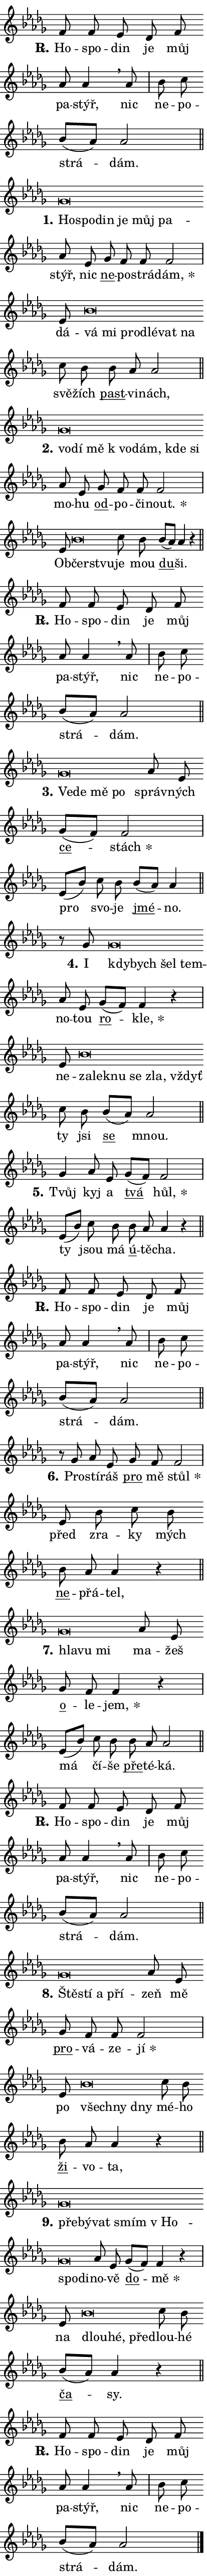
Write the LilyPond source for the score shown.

\version "2.24.0"
\header { tagline = "" }
\paper {
  indent = 0\cm
  top-margin = 0\cm
  right-margin = 0.13\cm % to fit lyric hyphens
  bottom-margin = 0\cm
  left-margin = 0\cm
  paper-width = 7\cm
  page-breaking = #ly:one-page-breaking
  system-system-spacing.basic-distance = #11
  score-system-spacing.basic-distance = #11
  ragged-last = ##f
}


%% Author: Thomas Morley
%% https://lists.gnu.org/archive/html/lilypond-user/2020-05/msg00002.html
#(define (line-position grob)
"Returns position of @var[grob} in current system:
   @code{'start}, if at first time-step
   @code{'end}, if at last time-step
   @code{'middle} otherwise
"
  (let* ((col (ly:item-get-column grob))
         (ln (ly:grob-object col 'left-neighbor))
         (rn (ly:grob-object col 'right-neighbor))
         (col-to-check-left (if (ly:grob? ln) ln col))
         (col-to-check-right (if (ly:grob? rn) rn col))
         (break-dir-left
           (and
             (ly:grob-property col-to-check-left 'non-musical #f)
             (ly:item-break-dir col-to-check-left)))
         (break-dir-right
           (and
             (ly:grob-property col-to-check-right 'non-musical #f)
             (ly:item-break-dir col-to-check-right))))
        (cond ((eqv? 1 break-dir-left) 'start)
              ((eqv? -1 break-dir-right) 'end)
              (else 'middle))))

#(define (tranparent-at-line-position vctor)
  (lambda (grob)
  "Relying on @code{line-position} select the relevant enry from @var{vctor}.
Used to determine transparency,"
    (case (line-position grob)
      ((end) (not (vector-ref vctor 0)))
      ((middle) (not (vector-ref vctor 1)))
      ((start) (not (vector-ref vctor 2))))))

noteHeadBreakVisibility =
#(define-music-function (break-visibility)(vector?)
"Makes @code{NoteHead}s transparent relying on @var{break-visibility}"
#{
  \override NoteHead.transparent =
    #(tranparent-at-line-position break-visibility)
#})

#(define delete-ledgers-for-transparent-note-heads
  (lambda (grob)
    "Reads whether a @code{NoteHead} is transparent.
If so this @code{NoteHead} is removed from @code{'note-heads} from
@var{grob}, which is supposed to be @code{LedgerLineSpanner}.
As a result ledgers are not printed for this @code{NoteHead}"
    (let* ((nhds-array (ly:grob-object grob 'note-heads))
           (nhds-list
             (if (ly:grob-array? nhds-array)
                 (ly:grob-array->list nhds-array)
                 '()))
           ;; Relies on the transparent-property being done before
           ;; Staff.LedgerLineSpanner.after-line-breaking is executed.
           ;; This is fragile ...
           (to-keep
             (remove
               (lambda (nhd)
                 (ly:grob-property nhd 'transparent #f))
               nhds-list)))
      ;; TODO find a better method to iterate over grob-arrays, similiar
      ;; to filter/remove etc for lists
      ;; For now rebuilt from scratch
      (set! (ly:grob-object grob 'note-heads)  '())
      (for-each
        (lambda (nhd)
          (ly:pointer-group-interface::add-grob grob 'note-heads nhd))
        to-keep))))

squashNotes = {
  \override NoteHead.X-extent = #'(-0.2 . 0.2)
  \override NoteHead.Y-extent = #'(-0.75 . 0)
  \override NoteHead.stencil =
    #(lambda (grob)
       (let ((pos (ly:grob-property grob 'staff-position)))
         (begin
           (if (< pos -7) (display "ERROR: Lower brevis then expected\n") (display "OK: Expected brevis position\n"))
           (if (<= pos -6) ly:text-interface::print ly:note-head::print))))
}
unSquashNotes = {
  \revert NoteHead.X-extent
  \revert NoteHead.Y-extent
  \revert NoteHead.stencil
}

hideNotes = \noteHeadBreakVisibility #begin-of-line-visible
unHideNotes = \noteHeadBreakVisibility #all-visible

% work-around for resetting accidentals
% https://lilypond.org/doc/v2.23/Documentation/notation/displaying-rhythms#unmetered-music
cadenzaMeasure = {
  \cadenzaOff
  \partial 1024 s1024
  \cadenzaOn
}

#(define-markup-command (accent layout props text) (markup?)
  "Underline accented syllable"
  (interpret-markup layout props
    #{\markup \override #'(offset . 4.3) \underline { #text }#}))

responsum = \markup \concat {
  "R" \hspace #-1.05 \path #0.1 #'((moveto 0 0.07) (lineto 0.9 0.8)) \hspace #0.05 "."
}

spaceSize = #0.6828661417322834 % exact space size for TeX Gyre Schola

\layout {
  \context {
    \Staff
    \remove "Time_signature_engraver"
    \override LedgerLineSpanner.after-line-breaking = #delete-ledgers-for-transparent-note-heads
  }
  \context {
    \Lyrics {
      \override LyricSpace.minimum-distance = \spaceSize
      \override LyricText.font-name = #"TeX Gyre Schola"
      \override LyricText.font-size = 1
      \override StanzaNumber.font-name = #"TeX Gyre Schola Bold"
      \override StanzaNumber.font-size = 1
    }
  }
  \context {
    \Score 
    \override NoteHead.text =
      #(lambda (grob) 
        (let ((pos (ly:grob-property grob 'staff-position)))
          #{\markup {
            \combine
              \halign #-0.55 \raise #(if (= pos -6) 0 0.5) \override #'(thickness . 2) \draw-line #'(3.2 . 0)
              \musicglyph "noteheads.sM1"
          }#}))
  }
}

% magnetic-lyrics.ily
%
%   written by
%     Jean Abou Samra <jean@abou-samra.fr>
%     Werner Lemberg <wl@gnu.org>
%
%   adapted by
%     Jiri Hon <jiri.hon@gmail.com>
%
% Version 2022-Apr-15

% https://www.mail-archive.com/lilypond-user@gnu.org/msg149350.html

#(define (Left_hyphen_pointer_engraver context)
   "Collect syllable-hyphen-syllable occurrences in lyrics and store
them in properties.  This engraver only looks to the left.  For
example, if the lyrics input is @code{foo -- bar}, it does the
following.

@itemize @bullet
@item
Set the @code{text} property of the @code{LyricHyphen} grob between
@q{foo} and @q{bar} to @code{foo}.

@item
Set the @code{left-hyphen} property of the @code{LyricText} grob with
text @q{foo} to the @code{LyricHyphen} grob between @q{foo} and
@q{bar}.
@end itemize

Use this auxiliary engraver in combination with the
@code{lyric-@/text::@/apply-@/magnetic-@/offset!} hook."
   (let ((hyphen #f)
         (text #f))
     (make-engraver
      (acknowledgers
       ((lyric-syllable-interface engraver grob source-engraver)
        (set! text grob)))
      (end-acknowledgers
       ((lyric-hyphen-interface engraver grob source-engraver)
        ;(when (not (grob::has-interface grob 'lyric-space-interface))
          (set! hyphen grob)));)
      ((stop-translation-timestep engraver)
       (when (and text hyphen)
         (ly:grob-set-object! text 'left-hyphen hyphen))
       (set! text #f)
       (set! hyphen #f)))))

#(define (lyric-text::apply-magnetic-offset! grob)
   "If the space between two syllables is less than the value in
property @code{LyricText@/.details@/.squash-threshold}, move the right
syllable to the left so that it gets concatenated with the left
syllable.

Use this function as a hook for
@code{LyricText@/.after-@/line-@/breaking} if the
@code{Left_@/hyphen_@/pointer_@/engraver} is active."
   (let ((hyphen (ly:grob-object grob 'left-hyphen #f)))
     (when hyphen
       (let ((left-text (ly:spanner-bound hyphen LEFT)))
         (when (grob::has-interface left-text 'lyric-syllable-interface)
           (let* ((common (ly:grob-common-refpoint grob left-text X))
                  (this-x-ext (ly:grob-extent grob common X))
                  (left-x-ext
                   (begin
                     ;; Trigger magnetism for left-text.
                     (ly:grob-property left-text 'after-line-breaking)
                     (ly:grob-extent left-text common X)))
                  ;; `delta` is the gap width between two syllables.
                  (delta (- (interval-start this-x-ext)
                            (interval-end left-x-ext)))
                  (details (ly:grob-property grob 'details))
                  (threshold (assoc-get 'squash-threshold details 0.2)))
             (when (< delta threshold)
               (let* (;; We have to manipulate the input text so that
                      ;; ligatures crossing syllable boundaries are not
                      ;; disabled.  For languages based on the Latin
                      ;; script this is essentially a beautification.
                      ;; However, for non-Western scripts it can be a
                      ;; necessity.
                      (lt (ly:grob-property left-text 'text))
                      (rt (ly:grob-property grob 'text))
                      (is-space (grob::has-interface hyphen 'lyric-space-interface))
                      (space (if is-space " " ""))
                      (extra-delta (if is-space spaceSize 0))
                      ;; Append new syllable.
                      (ltrt-space (if (and (string? lt) (string? rt))
                                (string-append lt space rt)
                                (make-concat-markup (list lt space rt))))
                      ;; Right-align `ltrt` to the right side.
                      (ltrt-space-markup (grob-interpret-markup
                               grob
                               (make-translate-markup
                                (cons (interval-length this-x-ext) 0)
                                (make-right-align-markup ltrt-space)))))
                 (begin
                   ;; Don't print `left-text`.
                   (ly:grob-set-property! left-text 'stencil #f)
                   ;; Set text and stencil (which holds all collected
                   ;; syllables so far) and shift it to the left.
                   (ly:grob-set-property! grob 'text ltrt-space)
                   (ly:grob-set-property! grob 'stencil ltrt-space-markup)
                   (ly:grob-translate-axis! grob (- (- delta extra-delta)) X))))))))))


#(define (lyric-hyphen::displace-bounds-first grob)
   ;; Make very sure this callback isn't triggered too early.
   (let ((left (ly:spanner-bound grob LEFT))
         (right (ly:spanner-bound grob RIGHT)))
     (ly:grob-property left 'after-line-breaking)
     (ly:grob-property right 'after-line-breaking)
     (ly:lyric-hyphen::print grob)))

squashThreshold = #0.4

\layout {
  \context {
    \Lyrics
    \consists #Left_hyphen_pointer_engraver
    \override LyricText.after-line-breaking =
      #lyric-text::apply-magnetic-offset!
    \override LyricHyphen.stencil = #lyric-hyphen::displace-bounds-first
    \override LyricText.details.squash-threshold = \squashThreshold
    \override LyricHyphen.minimum-distance = 0
    \override LyricHyphen.minimum-length = \squashThreshold
  }
}

squashText = \override LyricText.details.squash-threshold = 9999
unSquashText = \override LyricText.details.squash-threshold = \squashThreshold

leftText = \override LyricText.self-alignment-X = #LEFT
unLeftText = \revert LyricText.self-alignment-X

starOffset = #(lambda (grob) 
                (let ((x_offset (ly:self-alignment-interface::aligned-on-x-parent grob)))
                  (if (= x_offset 0) 0 (+ x_offset 1.2))))

star = #(define-music-function (syllable)(string?)
"Append star separator at the end of a syllable"
#{
  \once \override LyricText.X-offset = #starOffset
  \lyricmode { \markup {
    #syllable
    \override #'((font-name . "TeX Gyre Schola Bold")) \hspace #0.2 \lower #0.65 \larger "*"
  } }
#})

starAccent = #(define-music-function (syllable)(string?)
"Append star separator at the end of a syllable and make accent"
#{
  \once \override LyricText.X-offset = #starOffset
  \lyricmode { \markup {
    \accent #syllable
    \override #'((font-name . "TeX Gyre Schola Bold")) \hspace #0.2 \lower #0.65 \larger "*"
  } }
#})

breath = #(define-music-function (syllable)(string?)
"Append breathing indicator at the end of a syllable"
#{
  \lyricmode { \markup { #syllable "+" } }
#})

optionalBreath = #(define-music-function (syllable)(string?)
"Append optional breathing indicator at the end of a syllable"
#{
  \lyricmode { \markup { #syllable "(+)" } }
#})


\score {
    <<
        \new Voice = "melody" { \cadenzaOn \key des \major \relative { f'8 f es \bar "" des f \bar "" as as4 \breathe as8 \cadenzaMeasure \bar "|" bes c \bar "" bes[( as)] as2 \cadenzaMeasure \bar "||" \break } }
        \new Lyrics \lyricsto "melody" { \lyricmode { \set stanza = \responsum
Ho -- spo -- din je můj pa -- stýř, nic ne -- po -- strá -- dám. } }
    >>
    \layout {}
}

\score {
    <<
        \new Voice = "melody" { \cadenzaOn \key des \major \relative { \squashNotes ges'\breve*1/16 \hideNotes \breve*1/16 \bar "" \breve*1/16 \bar "" \breve*1/16 \bar "" \breve*1/16 \breve*1/16 \bar "" \unHideNotes \unSquashNotes as8 es \bar "" ges f f f2 \cadenzaMeasure \bar "|" es8 \squashNotes bes'\breve*1/16 \hideNotes \breve*1/16 \bar "" \breve*1/16 \bar "" \breve*1/16 \bar "" \breve*1/16 \breve*1/16 \bar "" \unHideNotes \unSquashNotes c8 bes \bar "" bes as as2 \cadenzaMeasure \bar "||" \break } }
        \new Lyrics \lyricsto "melody" { \lyricmode { \set stanza = "1."
\leftText Ho -- \squashText spo -- din je můj pa -- \unLeftText \unSquashText stýř, nic \markup \accent ne -- po -- strá -- \star dám, dá -- \leftText vá \squashText mi pro -- dlé -- vat na \unLeftText \unSquashText svě -- žích \markup \accent past -- vi -- nách, } }
    >>
    \layout {}
}

\score {
    <<
        \new Voice = "melody" { \cadenzaOn \key des \major \relative { \squashNotes ges'\breve*1/16 \hideNotes \breve*1/16 \bar "" \breve*1/16 \bar "" \breve*1/16 \bar "" \breve*1/16 \bar "" \breve*1/16 \breve*1/16 \bar "" \unHideNotes \unSquashNotes as8 es \bar "" ges f f f2 \cadenzaMeasure \bar "|" es8 \squashNotes bes'\breve*1/16 \hideNotes \breve*1/16 \bar "" \unHideNotes \unSquashNotes c8 bes \bar "" bes[( as)] as4 r \cadenzaMeasure \bar "||" \break } }
        \new Lyrics \lyricsto "melody" { \lyricmode { \set stanza = "2."
\leftText vo -- \squashText dí mě "k vo" -- dám, kde si \unLeftText \unSquashText mo -- hu \markup \accent od -- po -- či -- \star nout. Ob -- \leftText čerst -- \squashText vu -- \unLeftText \unSquashText je mou \markup \accent du -- ši. } }
    >>
    \layout {}
}

\score {
    <<
        \new Voice = "melody" { \cadenzaOn \key des \major \relative { f'8 f es \bar "" des f \bar "" as as4 \breathe as8 \cadenzaMeasure \bar "|" bes c \bar "" bes[( as)] as2 \cadenzaMeasure \bar "||" \break } }
        \new Lyrics \lyricsto "melody" { \lyricmode { \set stanza = \responsum
Ho -- spo -- din je můj pa -- stýř, nic ne -- po -- strá -- dám. } }
    >>
    \layout {}
}

\score {
    <<
        \new Voice = "melody" { \cadenzaOn \key des \major \relative { \squashNotes ges'\breve*1/16 \hideNotes \breve*1/16 \bar "" \breve*1/16 \breve*1/16 \bar "" \unHideNotes \unSquashNotes as8 es \bar "" ges[( f)] f2 \cadenzaMeasure \bar "|" es8[( bes')] c8 bes \bar "" bes[( as)] as4 \cadenzaMeasure \bar "||" \break } }
        \new Lyrics \lyricsto "melody" { \lyricmode { \set stanza = "3."
\leftText Ve -- \squashText de mě po \unLeftText \unSquashText správ -- ných \markup \accent ce -- \star stách pro svo -- je \markup \accent jmé -- no. } }
    >>
    \layout {}
}

\score {
    <<
        \new Voice = "melody" { \cadenzaOn \key des \major \relative { r8 ges' \squashNotes ges\breve*1/16 \hideNotes \breve*1/16 \bar "" \breve*1/16 \breve*1/16 \bar "" \unHideNotes \unSquashNotes as8 es \bar "" ges[( f)] f4 r \cadenzaMeasure \bar "|" es8 \squashNotes bes'\breve*1/16 \hideNotes \breve*1/16 \bar "" \breve*1/16 \bar "" \breve*1/16 \bar "" \breve*1/16 \breve*1/16 \bar "" \unHideNotes \unSquashNotes c8 bes \bar "" bes[( as)] as2 \cadenzaMeasure \bar "||" \break } }
        \new Lyrics \lyricsto "melody" { \lyricmode { \set stanza = "4."
I \leftText kdy -- \squashText bych šel tem -- \unLeftText \unSquashText no -- tou \markup \accent ro -- \star kle, ne -- \leftText za -- \squashText lek -- nu se zla, vždyť \unLeftText \unSquashText ty jsi \markup \accent se mnou. } }
    >>
    \layout {}
}

\score {
    <<
        \new Voice = "melody" { \cadenzaOn \key des \major \relative { ges'4 as8 es \bar "" ges[( f)] f2 \cadenzaMeasure \bar "|" es8[( bes')] c8 bes \bar "" bes as as4 r \cadenzaMeasure \bar "||" \break } }
        \new Lyrics \lyricsto "melody" { \lyricmode { \set stanza = "5."
Tvůj kyj a \markup \accent tvá \star hůl, ty jsou má \markup \accent ú -- tě -- cha. } }
    >>
    \layout {}
}

\score {
    <<
        \new Voice = "melody" { \cadenzaOn \key des \major \relative { f'8 f es \bar "" des f \bar "" as as4 \breathe as8 \cadenzaMeasure \bar "|" bes c \bar "" bes[( as)] as2 \cadenzaMeasure \bar "||" \break } }
        \new Lyrics \lyricsto "melody" { \lyricmode { \set stanza = \responsum
Ho -- spo -- din je můj pa -- stýř, nic ne -- po -- strá -- dám. } }
    >>
    \layout {}
}

\score {
    <<
        \new Voice = "melody" { \cadenzaOn \key des \major \relative { r8 ges' as8 es \bar "" ges f f2 \cadenzaMeasure \bar "|" es8 bes' c8 bes \bar "" bes as as4 r \cadenzaMeasure \bar "||" \break } }
        \new Lyrics \lyricsto "melody" { \lyricmode { \set stanza = "6."
Pro -- stí -- ráš \markup \accent pro mě \star stůl před zra -- ky mých \markup \accent ne -- přá -- tel, } }
    >>
    \layout {}
}

\score {
    <<
        \new Voice = "melody" { \cadenzaOn \key des \major \relative { \squashNotes ges'\breve*1/16 \hideNotes \breve*1/16 \breve*1/16 \bar "" \unHideNotes \unSquashNotes as8 es \bar "" ges f f4 r \cadenzaMeasure \bar "|" es8[( bes')] c8 bes \bar "" bes as as2 \cadenzaMeasure \bar "||" \break } }
        \new Lyrics \lyricsto "melody" { \lyricmode { \set stanza = "7."
\leftText hla -- \squashText vu mi \unLeftText \unSquashText ma -- žeš \markup \accent o -- le -- \star jem, má čí -- še \markup \accent pře -- té -- ká. } }
    >>
    \layout {}
}

\score {
    <<
        \new Voice = "melody" { \cadenzaOn \key des \major \relative { f'8 f es \bar "" des f \bar "" as as4 \breathe as8 \cadenzaMeasure \bar "|" bes c \bar "" bes[( as)] as2 \cadenzaMeasure \bar "||" \break } }
        \new Lyrics \lyricsto "melody" { \lyricmode { \set stanza = \responsum
Ho -- spo -- din je můj pa -- stýř, nic ne -- po -- strá -- dám. } }
    >>
    \layout {}
}

\score {
    <<
        \new Voice = "melody" { \cadenzaOn \key des \major \relative { \squashNotes ges'\breve*1/16 \hideNotes \breve*1/16 \bar "" \breve*1/16 \breve*1/16 \bar "" \unHideNotes \unSquashNotes as8 es \bar "" ges f f f2 \cadenzaMeasure \bar "|" es8 \squashNotes bes'\breve*1/16 \hideNotes \breve*1/16 \breve*1/16 \bar "" \unHideNotes \unSquashNotes c8 bes \bar "" bes as as4 r \cadenzaMeasure \bar "||" \break } }
        \new Lyrics \lyricsto "melody" { \lyricmode { \set stanza = "8."
\leftText Ště -- \squashText stí a pří -- \unLeftText \unSquashText zeň mě \markup \accent pro -- vá -- ze -- \star jí po \leftText všech -- \squashText ny dny \unLeftText \unSquashText mé -- ho \markup \accent ži -- vo -- ta, } }
    >>
    \layout {}
}

\score {
    <<
        \new Voice = "melody" { \cadenzaOn \key des \major \relative { \squashNotes ges'\breve*1/16 \hideNotes \breve*1/16 \bar "" \breve*1/16 \bar "" \breve*1/16 \bar "" \breve*1/16 \bar "" \breve*1/16 \breve*1/16 \bar "" \unHideNotes \unSquashNotes as8 es \bar "" ges[( f)] f4 r \cadenzaMeasure \bar "|" es8 \squashNotes bes'\breve*1/16 \hideNotes \breve*1/16 \breve*1/16 \bar "" \unHideNotes \unSquashNotes c8 bes \bar "" bes[( as)] as4 r \cadenzaMeasure \bar "||" \break } }
        \new Lyrics \lyricsto "melody" { \lyricmode { \set stanza = "9."
\leftText pře -- \squashText bý -- vat smím "v Ho" -- spo -- di -- \unLeftText \unSquashText no -- vě \markup \accent do -- \star mě na \leftText dlou -- \squashText hé, pře -- \unLeftText \unSquashText dlou -- hé \markup \accent ča -- sy. } }
    >>
    \layout {}
}

\score {
    <<
        \new Voice = "melody" { \cadenzaOn \key des \major \relative { f'8 f es \bar "" des f \bar "" as as4 \breathe as8 \cadenzaMeasure \bar "|" bes c \bar "" bes[( as)] as2 \cadenzaMeasure \bar "||" \break } \bar "|." }
        \new Lyrics \lyricsto "melody" { \lyricmode { \set stanza = \responsum
Ho -- spo -- din je můj pa -- stýř, nic ne -- po -- strá -- dám. } }
    >>
    \layout {}
}
